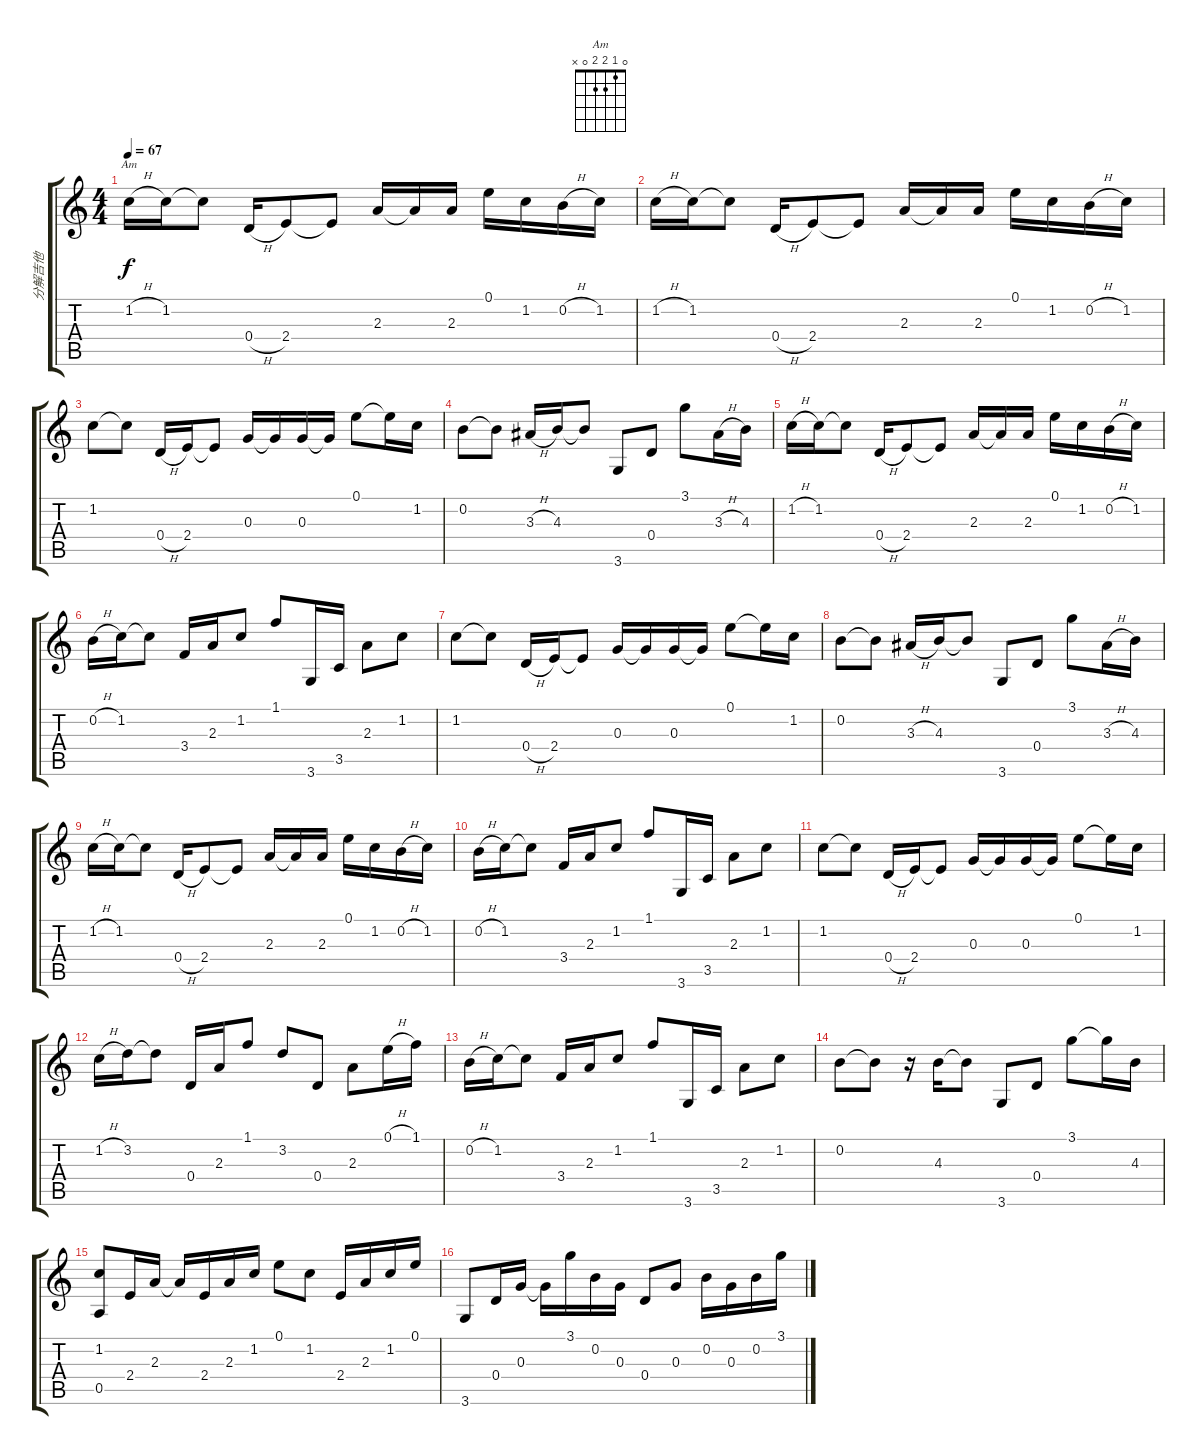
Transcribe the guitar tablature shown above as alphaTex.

\track ("分解吉他" "分解吉他") {instrument acousticguitarsteel}
\staff {score tabs}
\tuning (E4 B3 G3 D3 A2 E2) {hide}
\chord ("Am" 0 1 2 2 0 x)
\ts (4 4)
\tempo 67
\clef g2
\ks c
1.2{h}.16{ch "Am" dy f} 1.2.16 1.2{t}.8 0.4{h}.16 2.4.8 2.4{t}.8 2.3.16 2.3{t}.16 2.3.16 0.1.16 1.2.16 0.2{h}.16 1.2.16 |
1.2{h}.16 1.2.16 1.2{t}.8 0.4{h}.16 2.4.8 2.4{t}.8 2.3.16 2.3{t}.16 2.3.16 0.1.16 1.2.16 0.2{h}.16 1.2.16 |
1.2.8 1.2{t}.8 0.4{h}.16 2.4.16 2.4{t}.8 0.3.16 0.3{t}.16 0.3.16 0.3{t}.16 0.1.8 0.1{t}.16 1.2.16 |
0.2.8 0.2{t}.8 3.3{h}.16 4.3.16 4.3{t}.8 3.6.8 0.4.8 3.1.8 3.3{h}.16 4.3.16 |
1.2{h}.16 1.2.16 1.2{t}.8 0.4{h}.16 2.4.8 2.4{t}.8 2.3.16 2.3{t}.16 2.3.16 0.1.16 1.2.16 0.2{h}.16 1.2.16 |
0.2{h}.16 1.2.16 1.2{t}.8 3.4.16 2.3.16 1.2.8 1.1.8 3.6.16 3.5.16 2.3.8 1.2.8 |
1.2.8 1.2{t}.8 0.4{h}.16 2.4.16 2.4{t}.8 0.3.16 0.3{t}.16 0.3.16 0.3{t}.16 0.1.8 0.1{t}.16 1.2.16 |
0.2.8 0.2{t}.8 3.3{h}.16 4.3.16 4.3{t}.8 3.6.8 0.4.8 3.1.8 3.3{h}.16 4.3.16 |
1.2{h}.16 1.2.16 1.2{t}.8 0.4{h}.16 2.4.8 2.4{t}.8 2.3.16 2.3{t}.16 2.3.16 0.1.16 1.2.16 0.2{h}.16 1.2.16 |
0.2{h}.16 1.2.16 1.2{t}.8 3.4.16 2.3.16 1.2.8 1.1.8 3.6.16 3.5.16 2.3.8 1.2.8 |
1.2.8 1.2{t}.8 0.4{h}.16 2.4.16 2.4{t}.8 0.3.16 0.3{t}.16 0.3.16 0.3{t}.16 0.1.8 0.1{t}.16 1.2.16 |
1.2{h}.16 3.2.16 3.2{t}.8 0.4.16 2.3.16 1.1.8 3.2.8 0.4.8 2.3.8 0.1{h}.16 1.1.16 |
0.2{h}.16 1.2.16 1.2{t}.8 3.4.16 2.3.16 1.2.8 1.1.8 3.6.16 3.5.16 2.3.8 1.2.8 |
0.2.8 0.2{t}.8 r.16 4.3.16 4.3{t}.8 3.6.8 0.4.8 3.1.8 3.1{t}.16 4.3.16 |
(1.2 0.5).8 2.4.16 2.3.16 2.3{t}.16 2.4.16 2.3.16 1.2.16 0.1.8 1.2.8 2.4.16 2.3.16 1.2.16 0.1.16 |
3.6.8 0.4.16 0.3.16 0.3{t}.16 3.1.16 0.2.16 0.3.16 0.4.8 0.3.8 0.2.16 0.3.16 0.2.16 3.1.16
